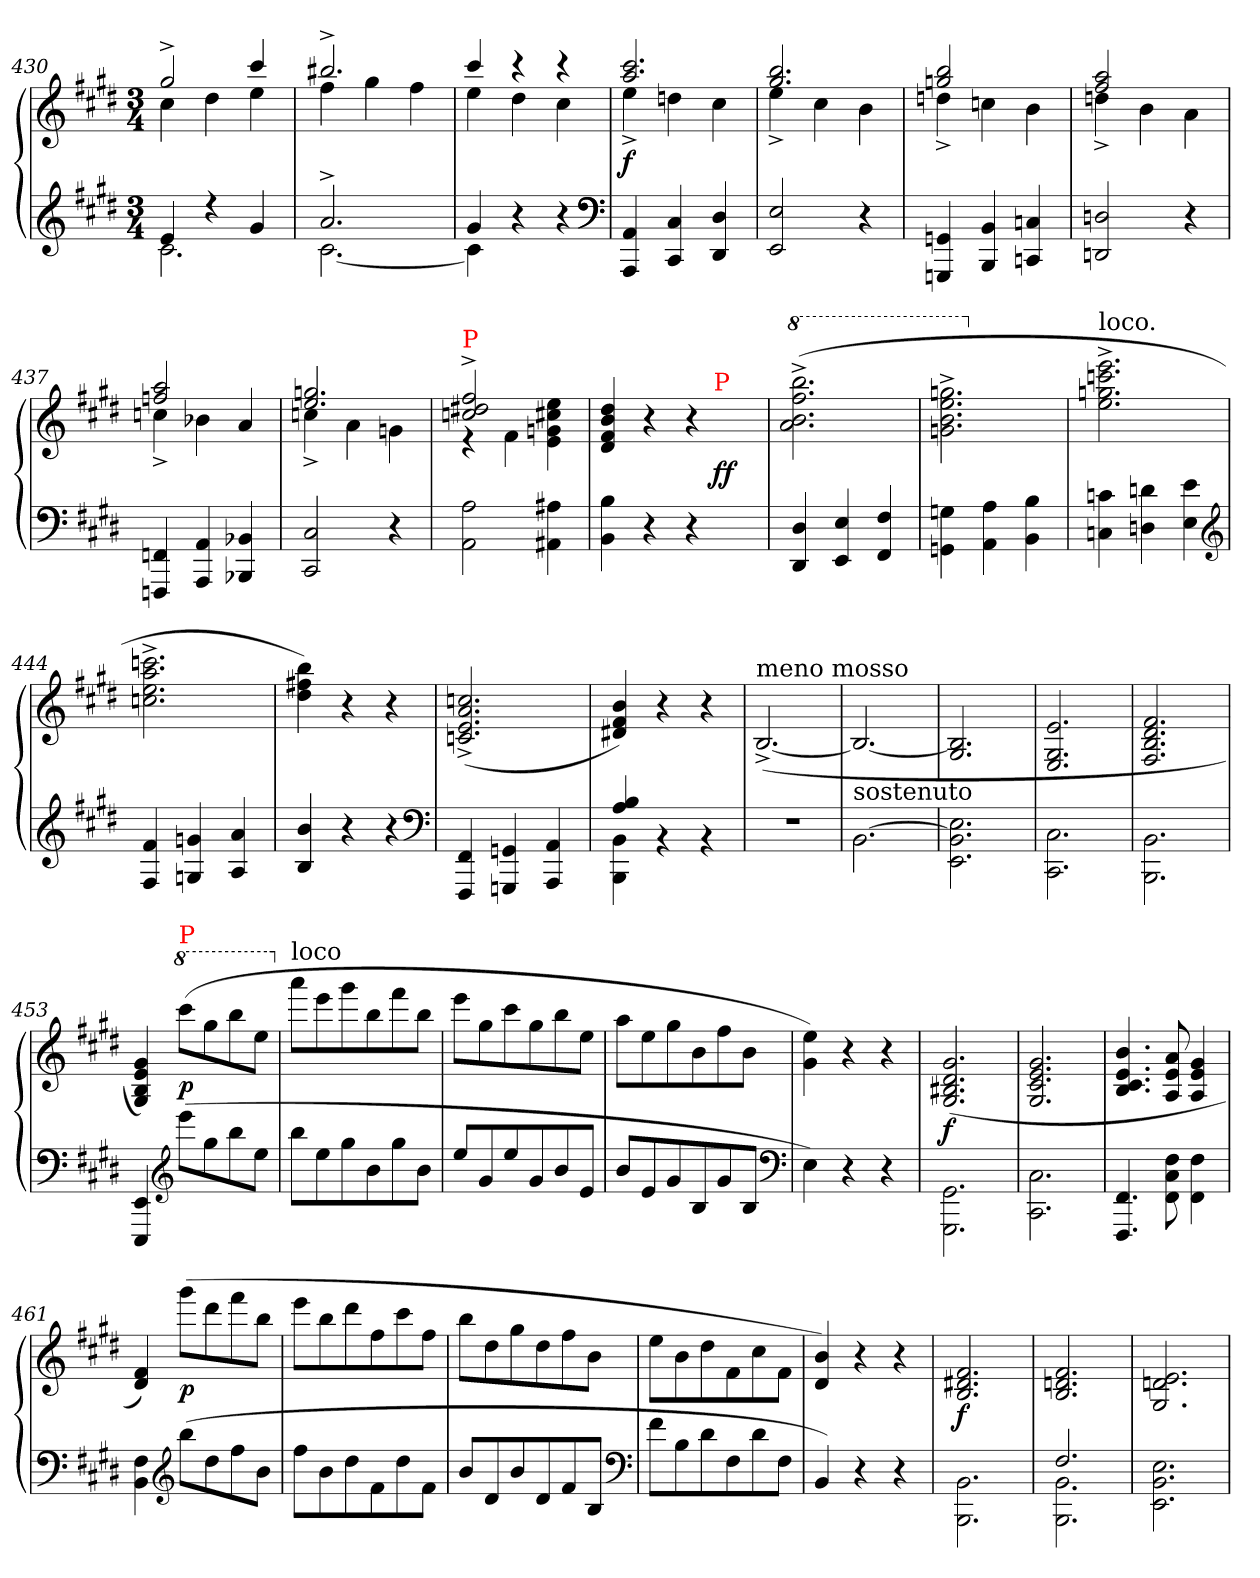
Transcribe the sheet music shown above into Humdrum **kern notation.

**kern	**kern	**dynam
*part1	*part1	*part1
*staff2	*staff1	*staff1/2
*clefG2	*clefG2	*
*k[f#c#g#d#]	*k[f#c#g#d#]	*
*M3/4	*M3/4	*
=430	=430	=430
*^	*^	*
4e	2.c#	2gg#^>	4cc#	.
4r	.	.	4dd#	.
4g#	.	4ccc#	4ee	.
=431	=431	=431	=431	=431
2.a^>	[2.c#	2.bb#X^>	4ff#	.
.	.	.	4gg#	.
.	.	.	4ff#	.
=432	=432	=432	=432	=432
4g#	4c#]	4ccc#	4ee	.
4r	4ryy	4rccc	4dd#	.
4r	4ryy	4rccc	4cc#	.
*v	*v	*	*	*
*clefF4	*	*	*
=433	=433	=433	=433
4AA 4AAA	2.ccc# 2.aa	4ee^<	f
4C# 4CC#	.	4ddn	.
4D# 4DD#	.	4cc#	.
=434	=434	=434	=434
2E 2EE	2.bb 2.gg#	4ee^<	.
.	.	4cc#	.
4r	.	4b	.
=435	=435	=435	=435
4GGn 4GGGn	2bb 2ggn	4ddn^<	.
4BB 4BBB	.	4ccn	.
4Cn 4CCn	4ryy	4b	.
=436	=436	=436	=436
2Dn 2DDn	2aa 2ff#	4ddn^<	.
.	.	4b	.
4r	4ryy	4a\	.
=437	=437	=437	=437
4FFn 4FFFn	2aa 2ffn	4ccn^<	.
4AA 4AAA	.	4b-X	.
4BB-X 4BBB-X	4ryy	4a	.
=438	=438	=438	=438
2C# 2CC#	2.ggn 2.ee	4ccn^<	.
.	.	4a	.
4r	.	4gn	.
=439	=439	=439	=439
!	!LO:TX:a:color=red:t=P	!	!
2A 2AA	2ff#^< 2dd#X^< 2ccn^<	4re	.
.	.	4f#	.
4A#X 4AA#X	4ryy	4ee\ 4cc#X\ 4gn\ 4e\	.
=440	=440	=440	=440
4B 4BB	4dd# 4b 4f# 4d#	2ryy	.
4r	4r	.	.
4r	4r	8ryy	.
!	!	!LO:TX:a:color=red:t=P	!
.	.	4ryy	ff
8ryy	8ryy	.	.
*	*v	*v	*
=441	=441	=441
*	*8va	*
*	*^	*
!	!LO:TX:a:color=red:t=P	!	!
*	*v	*v	*
4D# 4DD#	(>2.bbb^<\ 2.fff#^<\ 2.bb^<\ 2.aa^<\	.
4E 4EE	.	.
4F# 4FF#	.	.
=442	=442	=442
4Gn\ 4GGn\	2.gggn^< 2.eee^< 2.bb^< 2.ggn^<	.
4A 4AA	.	.
4B 4BB	.	.
=443	=443	=443
*	*X8va	*
!	!LO:TX:a:t=loco.	!
4cn 4Cn	2.eee^< 2.cccn^< 2.ggn^< 2.ee^<	.
4dn 4Dn	.	.
4e 4E	.	.
*clefG2	*	*
=444	=444	=444
4f# 4F#	2.cccn^< 2.aa^< 2.ee^< 2.ccn^<	.
4gn 4Gn	.	.
4a 4A	.	.
=445	=445	=445
4b 4B	4bb 4ff#X 4dd#)	.
4r	4r	.
4r	4r	.
*clefF4	*	*
=446	=446	=446
4FF# 4FFF#	(>2.ccn^< 2.a^< 2.e^< 2.cn^<	.
4GGn 4GGGn	.	.
4AA 4AAA	.	.
=447	=447	=447
*^	*	*
4B 4A	4BB 4BBB	4b 4f# 4d#X)	.
4ryy	4rBB	4r	.
4ryy	4rBB	4r	.
=448	=448	=448	=448
!	!	!LO:TX:a:t=meno mosso	!
*v	*v	*	*
2.r	(>[2.B^>/	.
=449	=449	=449
!	!LO:TX:b:t=sostenuto	!
[2.BB\	2.B/_	.
=450	=450	=450
2.E\ 2.BB]\ 2.EE\	2.B]/ 2.G#/	.
=451	=451	=451
2.C#\ 2.CC#\	2.e/ 2.G#/ 2.E/	.
=452	=452	=452
2.BB\ 2.BBB\	2.f#/ 2.d#/ 2.B/ 2.F#/	.
=453	=453	=453
4EE/ 4EEE/	4g#/ 4e/ 4B/ 4G#/)	.
*clefG2	*	*
*	*8va	*
!	!LO:TX:a:color=red:t=P	!
(>8eeeL	(>8cccc#L	p
8gg#	8ggg#	.
8bb	8bbb	.
8eeJ	8eeeJ	.
=454	=454	=454
*	*X8va	*
!	!LO:TX:a:t=loco	!
8bbL	8aaaL	.
8ee	8eee	.
8gg#	8ggg#	.
8b	8bb	.
8gg#	8fff#	.
8bJ	8bbJ	.
=455	=455	=455
8eeL	8eeeL	.
8g#	8gg#\	.
8ee	8ccc#	.
8g#	8gg#	.
8b	8bb	.
8eJ	8eeJ	.
=456	=456	=456
8bL	8aaL	.
8e	8ee	.
8g#	8gg#	.
8B	8b	.
8g#	8ff#	.
8BJ	8bJ	.
*clefF4	*	*
=457	=457	=457
4E)	4ee 4g#)	.
4r	4r	.
4r	4r	.
=458	=458	=458
2.GG#\ 2.GGG#\	(>2.g#/ 2.d#/ 2.B#X/ 2.G#/	f
=459	=459	=459
2.C#\ 2.CC#\	2.g#/ 2.e/ 2.c#/ 2.G#/	.
=460	=460	=460
4.FF#/ 4.FFF#/	4.b/ 4.e/ 4.c#/ 4.B/	.
8F#\ 8C#\ 8FF#\	8a/ 8e/ 8A/	.
4F#\ 4FF#\	4g#/ 4e/ 4A/	.
=461	=461	=461
4F# 4BB	4f# 4d#)	.
*clefG2	*	*
(>8bbL	(>8ggg#L	p
8dd#	8ddd#	.
8ff#	8fff#	.
8bJ	8bbJ	.
=462	=462	=462
8ff#L	8eeeL	.
8b	8bb	.
8dd#	8ddd#	.
8f#	8ff#	.
8dd#	8ccc#	.
8f#J	8ff#J	.
=463	=463	=463
8bL	8bbL	.
8d#	8dd#	.
8b	8gg#	.
8d#	8dd#	.
8f#	8ff#	.
8BJ	8bJ	.
*clefF4	*	*
=464	=464	=464
8f#L	8eeL	.
8B	8b	.
8d#	8dd#	.
8F#	8f#	.
8d#	8cc#	.
8F#J	8f#J	.
=465	=465	=465
4BB)	4b 4d#)	.
4r	4r	.
4r	4r	.
=466	=466	=466
2.BB\ 2.BBB\	2.f#/ 2.d#X/ 2.B/	f
=467	=467	=467
*^	*	*
2.F#	2.BB 2.BBB	2.f#/ 2.dn/ 2.B/	.
*v	*v	*	*
=468	=468	=468
2.E\ 2.BB\ 2.EE\	2.e/ 2.dn/ 2.G#/	.
=	=	=
*-	*-	*-
